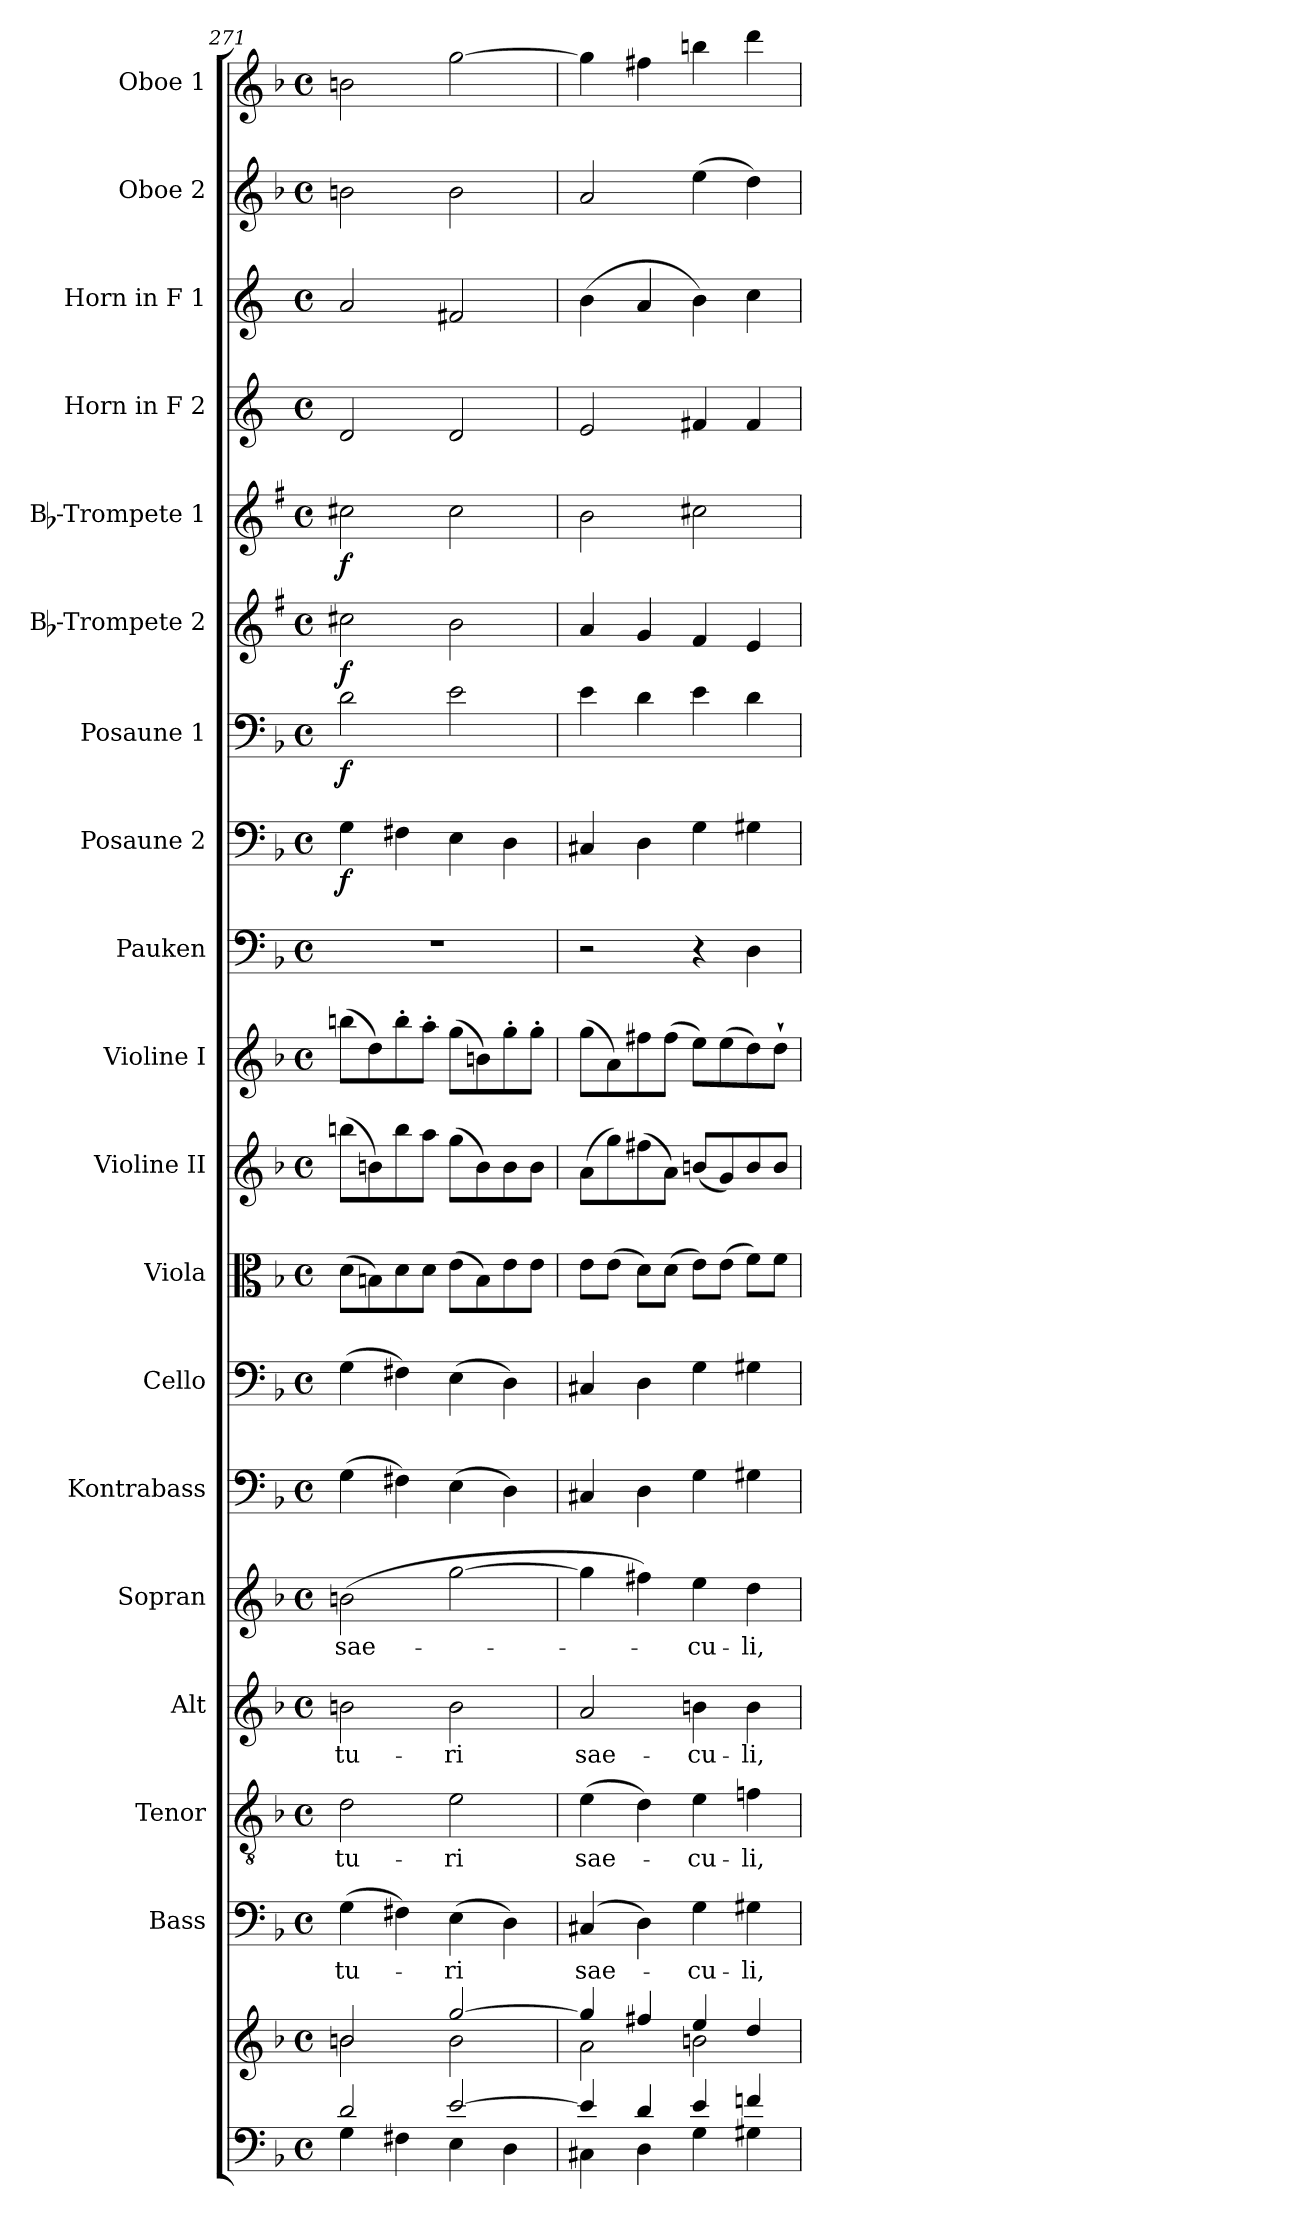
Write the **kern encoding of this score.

**kern	**kern	**kern	**text	**kern	**text	**kern	**text	**kern	**text	**kern	**kern	**kern	**kern	**kern	**kern	**kern	**dynam	**kern	**dynam	**kern	**dynam	**kern	**dynam	**kern	**kern	**kern	**kern
*part19	*part19	*part18	*part18	*part17	*part17	*part16	*part16	*part15	*part15	*part14	*part13	*part12	*part11	*part10	*part9	*part8	*part8	*part7	*part7	*part6	*part6	*part5	*part5	*part4	*part3	*part2	*part1
*staff20	*staff19	*staff18	*staff18	*staff17	*staff17	*staff16	*staff16	*staff15	*staff15	*staff14	*staff13	*staff12	*staff11	*staff10	*staff9	*staff8	*staff8	*staff7	*staff7	*staff6	*staff6	*staff5	*staff5	*staff4	*staff3	*staff2	*staff1
*	*	*I"Bass	*	*I"Tenor	*	*I"Alt	*	*I"Sopran	*	*I"Kontrabass	*I"Cello	*I"Viola	*I"Violine II	*I"Violine I	*I"Pauken	*I"Posaune 2	*	*I"Posaune 1	*	*I"Bb-Trompete 2	*	*I"Bb-Trompete 1	*	*I"Horn in F 2	*I"Horn in F 1	*I"Oboe 2	*I"Oboe 1
*	*	*I'B.	*	*I'T.	*	*I'A.	*	*I'S.	*	*I'Kb.	*	*I'Vla.	*I'Vl. II	*I'Vl. I	*I'Pk.	*I'Pos. 2	*	*I'Pos. 1	*	*I'Bb Trp. 2	*	*I'Bb Trp. 1	*	*	*	*I'Ob. 2	*I'Ob. 1
*clefF4	*clefG2	*clefF4	*	*clefGv2	*	*clefG2	*	*clefG2	*	*clefF4	*clefF4	*clefC3	*clefG2	*clefG2	*clefF4	*clefF4	*	*clefF4	*	*clefG2	*	*clefG2	*	*clefG2	*clefG2	*clefG2	*clefG2
*	*	*	*	*	*	*	*	*	*	*ITrd7c12	*	*	*	*	*	*	*	*	*	*ITrd1c2	*	*ITrd1c2	*	*ITrd4c7	*ITrd4c7	*	*
*k[b-]	*k[b-]	*k[b-]	*	*k[b-]	*	*k[b-]	*	*k[b-]	*	*k[b-]	*k[b-]	*k[b-]	*k[b-]	*k[b-]	*k[b-]	*k[b-]	*	*k[b-]	*	*k[b-]	*	*k[b-]	*	*k[b-]	*k[b-]	*k[b-]	*k[b-]
*F:	*F:	*F:	*	*F:	*	*F:	*	*F:	*	*F:	*F:	*F:	*F:	*F:	*F:	*F:	*	*F:	*	*F:	*	*F:	*	*F:	*F:	*F:	*F:
*M4/4	*M4/4	*M4/4	*	*M4/4	*	*M4/4	*	*M4/4	*	*M4/4	*M4/4	*M4/4	*M4/4	*M4/4	*M4/4	*M4/4	*	*M4/4	*	*M4/4	*	*M4/4	*	*M4/4	*M4/4	*M4/4	*M4/4
*met(c)	*met(c)	*met(c)	*	*met(c)	*	*met(c)	*	*met(c)	*	*met(c)	*met(c)	*met(c)	*met(c)	*met(c)	*met(c)	*met(c)	*	*met(c)	*	*met(c)	*	*met(c)	*	*met(c)	*met(c)	*met(c)	*met(c)
=271	=271	=271	=271	=271	=271	=271	=271	=271	=271	=271	=271	=271	=271	=271	=271	=271	=271	=271	=271	=271	=271	=271	=271	=271	=271	=271	=271
*^	*^	*	*	*	*	*	*	*	*	*	*	*	*	*	*	*	*	*	*	*	*	*	*	*	*	*	*
!	!	!	!	!	!LO:LY:b	!	!LO:LY:b	!	!LO:LY:b	!	!LO:LY:b	!	!	!	!	!	!	!	!LO:DY:b	!	!LO:DY:b	!	!LO:DY:b	!	!LO:DY:b	!	!	!	!
2d/	4G\	2bn/	2b\	(>4G\	-tu-	2d\	-tu-	2bn\	-tu-	(>2bn\	sae-	(>4GG\	(>4G\	(>8d\L	(>8bbn\L	(>8bbn\L	1r	4G\	f	2d\	f	2bn\	f	2bn\	f	2G/	2d/	2bn\	2bn\
.	.	.	.	.	.	.	.	.	.	.	.	.	.	8Bn\)	8bn\)	8dd\)	.	.	.	.	.	.	.	.	.	.	.	.	.
.	4F#X\	.	.	4F#X\)	.	.	.	.	.	.	.	4FF#X\)	4F#X\)	8d\	8bb\	8bb'>\	.	4F#X\	.	.	.	.	.	.	.	.	.	.	.
.	.	.	.	.	.	.	.	.	.	.	.	.	.	8d\J	8aa\J	8aa'>\J	.	.	.	.	.	.	.	.	.	.	.	.	.
!	!	!	!	!	!LO:LY:b	!	!LO:LY:b	!	!LO:LY:b	!	!	!	!	!	!	!	!	!	!	!	!	!	!	!	!	!	!	!	!
[>2e/	4E\	[>2gg/	2b\	(>4E\	-ri	2e\	-ri	2b\	-ri	[2gg\	.	(>4EE\	(>4E\	(>8e\L	(>8gg\L	(>8gg\L	.	4E\	.	2e\	.	2a\	.	2b\	.	2G/	2Bn/	2b\	[2gg\
.	.	.	.	.	.	.	.	.	.	.	.	.	.	8B\)	8b\)	8bn\)	.	.	.	.	.	.	.	.	.	.	.	.	.
.	4D\	.	.	4D\)	.	.	.	.	.	.	.	4DD\)	4D\)	8e\	8b\	8gg'>\	.	4D\	.	.	.	.	.	.	.	.	.	.	.
.	.	.	.	.	.	.	.	.	.	.	.	.	.	8e\J	8b\J	8gg'>\J	.	.	.	.	.	.	.	.	.	.	.	.	.
=272	=272	=272	=272	=272	=272	=272	=272	=272	=272	=272	=272	=272	=272	=272	=272	=272	=272	=272	=272	=272	=272	=272	=272	=272	=272	=272	=272	=272	=272
!	!	!	!	!	!LO:LY:b	!	!LO:LY:b	!	!LO:LY:b	!	!	!	!	!	!	!	!	!	!	!	!	!	!	!	!	!	!	!	!
4e/]	4C#X\	4gg/]	2a\	(4C#X/	sae-	(>4e\	sae-	2a/	sae-	4gg\]	.	4CC#X/	4C#X/	8e\L	(>8a\L	(>8gg\L	2r	4C#X/	.	4e\	.	4g/	.	2a\	.	2A/	(>4e\	2a/	4gg\]
.	.	.	.	.	.	.	.	.	.	.	.	.	.	(>8e\J	8gg\)	8a\)	.	.	.	.	.	.	.	.	.	.	.	.	.
4d/	4D\	4ff#X/	.	4D\)	.	4d\)	.	.	.	4ff#X\)	.	4DD\	4D\	8d\L)	(>8ff#X\	8ff#X\	.	4D\	.	4d\	.	4f/	.	.	.	.	4d/	.	4ff#X\
.	.	.	.	.	.	.	.	.	.	.	.	.	.	(>8d\J	8a\J)	(>8ff#\J	.	.	.	.	.	.	.	.	.	.	.	.	.
!	!	!	!	!	!LO:LY:b	!	!LO:LY:b	!	!LO:LY:b	!	!LO:LY:b	!	!	!	!	!	!	!	!	!	!	!	!	!	!	!	!	!	!
4e/	4G\	4ee/	2bn\	4G\	-cu-	4e\	-cu-	4bn\	-cu-	4ee\	-cu-	4GG\	4G\	8e\L)	(<8bn/L	8ee\L)	4r	4G\	.	4e\	.	4e/	.	2bn\	.	4Bn/	4e\)	(>4ee\	4bbn\
.	.	.	.	.	.	.	.	.	.	.	.	.	.	(>8e\J	8g/)	(>8ee\	.	.	.	.	.	.	.	.	.	.	.	.	.
!	!	!	!	!	!LO:LY:b	!	!LO:LY:b	!	!LO:LY:b	!	!LO:LY:b	!	!	!	!	!	!	!	!	!	!	!	!	!	!	!	!	!	!
4fn/	4G#X\	4dd/	.	4G#X\	-li,	4fn\	-li,	4b\	-li,	4dd\	-li,	4GG#X\	4G#X\	8f\L)	8b/	8dd\)	4D\	4G#X\	.	4d\	.	4d/	.	.	.	4B/	4f\	4dd\)	4ddd\
.	.	.	.	.	.	.	.	.	.	.	.	.	.	8f\J	8b/J	8dd`>\J	.	.	.	.	.	.	.	.	.	.	.	.	.
*v	*v	*	*	*	*	*	*	*	*	*	*	*	*	*	*	*	*	*	*	*	*	*	*	*	*	*	*	*	*
*	*v	*v	*	*	*	*	*	*	*	*	*	*	*	*	*	*	*	*	*	*	*	*	*	*	*	*	*	*
=	=	=	=	=	=	=	=	=	=	=	=	=	=	=	=	=	=	=	=	=	=	=	=	=	=	=	=
*-	*-	*-	*-	*-	*-	*-	*-	*-	*-	*-	*-	*-	*-	*-	*-	*-	*-	*-	*-	*-	*-	*-	*-	*-	*-	*-	*-
